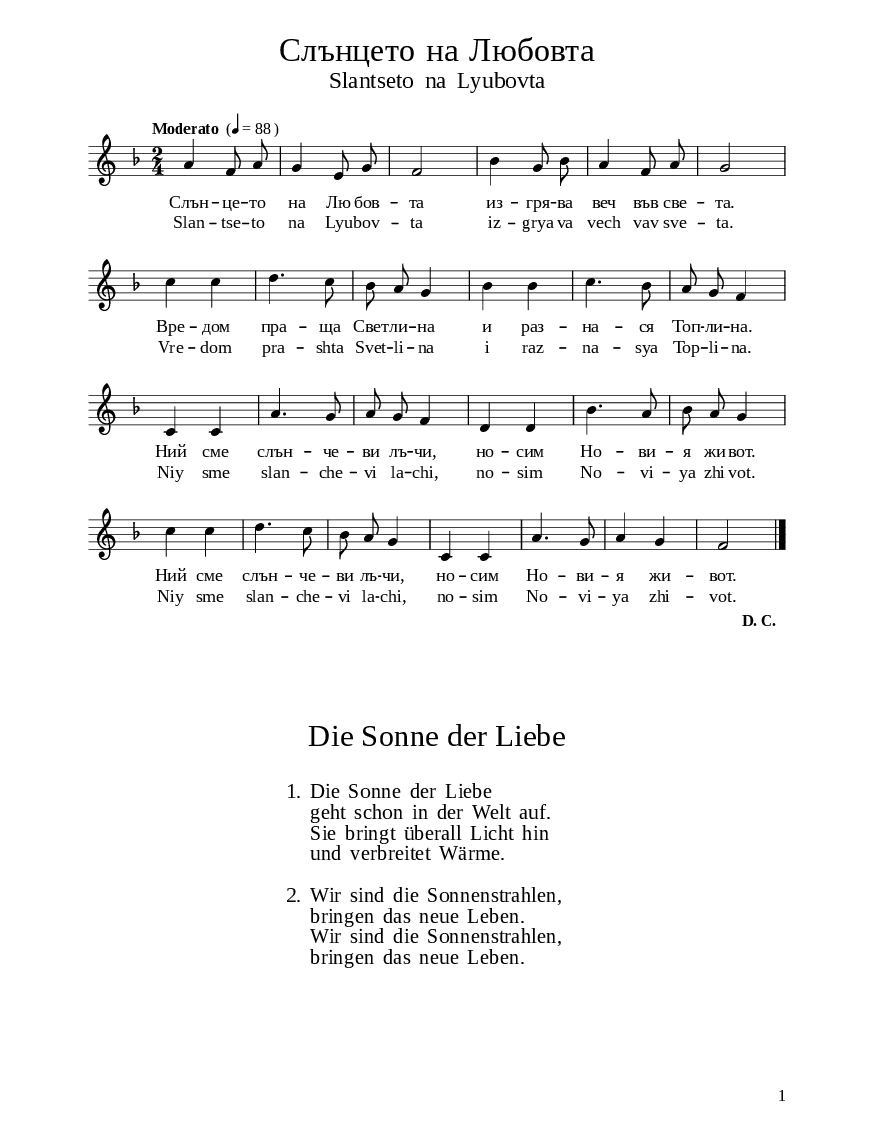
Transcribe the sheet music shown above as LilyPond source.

\version "2.20.0"

\paper {
  #(set-paper-size "a5")
}

\bookpart {
\paper {
  print-all-headers = ##t
  print-page-number = ##t
  print-first-page-number = ##t

  % put page numbers on the bottom
  oddHeaderMarkup = \markup ""
  evenHeaderMarkup = \markup ""
  oddFooterMarkup = \markup
    \fill-line {
      ""
      \on-the-fly #print-page-number-check-first \fromproperty #'page:page-number-string
    }
  evenFooterMarkup = \markup
    \fill-line {
      \on-the-fly #print-page-number-check-first \fromproperty #'page:page-number-string
      ""
    }

  left-margin = 1.5\cm
  right-margin = 1.5\cm
  top-margin = 1.6\cm
  bottom-margin = 1.2\cm
  ragged-bottom = ##t % do not spread the staves to fill the whole vertical space

  % change lyrics and titles font (affects notes also)
  fonts =
    #(make-pango-font-tree
     "Times New Roman"
     "DejaVu Sans"
     "DejaVu Sans Mono"
     (/ (* staff-height pt) 3.6))

  % change distance between staves
  system-system-spacing =
    #'((basic-distance . 12)
       (minimum-distance . 6)
       (padding . 1)
       (stretchability . 12))
}

\header {
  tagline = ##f
}

\score{
  \layout { 
    indent = 0.0\cm % remove first line indentation
    %ragged-last = ##t % do not spread last line to fill the whole space
    \context {
      \Score
      \omit BarNumber %remove bar numbers
    } % context

    \context { % change staff size
      \Staff
      fontSize = #+0 % affects notes size only
      \override StaffSymbol #'staff-space = #(magstep -3)
      \override StaffSymbol #'thickness = #0.5
      \override BarLine #'hair-thickness = #1
      %\override StaffSymbol #'ledger-line-thickness = #'(0 . 0)
    }

    \context { % adjust space between staff and lyrics and between the two lyric lines
      \Lyrics
      \override VerticalAxisGroup.nonstaff-relatedstaff-spacing = #'((basic-distance . 4.5))
      \override VerticalAxisGroup.nonstaff-nonstaff-spacing = #'((minimum-distance . 2))
    }
  } % layout

 \new Voice \absolute  {
    \clef treble
    \key f \major
    \time 2/4 
    
     \tempo \markup { % make tempo note smaller
      \concat { "Moderato " \normal-text { " (" }
          \teeny \general-align #Y #DOWN \note #"4" #0.8
          \normal-text { " = 88 )" }
      }
    }
    \autoBeamOff
    a'4 f'8 a' | g'4 e'8 g' | f'2 | bes'4 g'8 bes' | a'4 f'8 a' | g'2 \break | 
    c''4 c'' | d''4. c''8 | bes'8 a' g'4 | bes'4 bes' | c''4. bes'8 | a'8 g' f'4 \break | 
    c'4 c' | a'4. g'8 | a'8 g' f'4 | d'4 d' | bes'4. a'8 | bes'8 a' g'4 \break |
    c''4 c'' | d''4. c''8 | bes'8 a' g'4 | c'4 c' | a'4. g'8 | a'4 g' | f'2 |\break \bar "|."
  }
  
  \addlyrics {
    Слън -- це -- то на Лю -- бов -- та из -- гря -- ва веч във све -- та. 
    Вре -- дом пра -- ща Свет -- ли -- на и раз -- на -- ся Топ -- ли -- на. 
    Ний сме слън -- че -- ви лъ -- чи, но -- сим Но -- ви -- я жи -- вот.
    Ний сме слън -- че -- ви лъ -- чи, но -- сим Но -- ви -- я жи -- вот.
  }

  \addlyrics {
    Slan -- tse -- to na Lyu -- bov -- ta iz -- grya -- va vech vav sve -- ta. 
    Vre -- dom pra -- shta Svet -- li -- na i raz -- na -- sya Top -- li -- na. 
    Niy sme slan -- che -- vi la -- chi, no -- sim No -- vi -- ya zhi -- vot.
    Niy sme slan -- che -- vi la -- chi, no -- sim No -- vi -- ya zhi -- vot.
  }
  
  \header {
    title = \markup \column \normal-text \fontsize #2.5 {
              \center-align
              \line {  Слънцето на Любовта }
              \vspace #-0.6
              \center-align
              \line \fontsize #-3 { Slantseto na Lyubovta }
              \vspace #-0.8
              \center-align
              \line \fontsize #-3 { " " }
            }
  }
  
  \midi{}

} % score

\markup \halign #-39 \raise #3.2 { 
  \column  { 
    \line  \halign #-3.8 { 
      \bold  { "D. C." }
    }
  }
} 



\markup \fontsize #+2.5 {
    \hspace #1
    \override #'(baseline-skip . 2.4) % affects space between column lines
    \column {
      \line { " " }
      \line { " " }
      \line { " " }
    }

    \hspace #5
    \override #'(baseline-skip . 2.4)
    \column {
      
    } %column
} % markup



% include foreign translation(s) of the song
\version "2.18.2"

\markup \fill-line { \fontsize #6 "Die Sonne der Liebe" }
\markup \null
\markup \null
\markup \fontsize #+2.5 {
  \hspace #19
  \override #'(baseline-skip . 2)
  \column {
    \line { " " }
     \line { 1. Die Sonne der Liebe}

\line { "   " geht schon in der Welt auf.}

\line { "   " Sie bringt überall Licht hin}

\line { "   " und verbreitet Wärme.}

\line { " " } 
\line { 2. Wir sind die Sonnenstrahlen,}

\line { "   " bringen das neue Leben.}

\line { "   " Wir sind die Sonnenstrahlen,}

\line { "   " bringen das neue Leben.}
     
     
     
       }
        
    }    

%--------------------------------------------------------------------- 


} % bookpart
